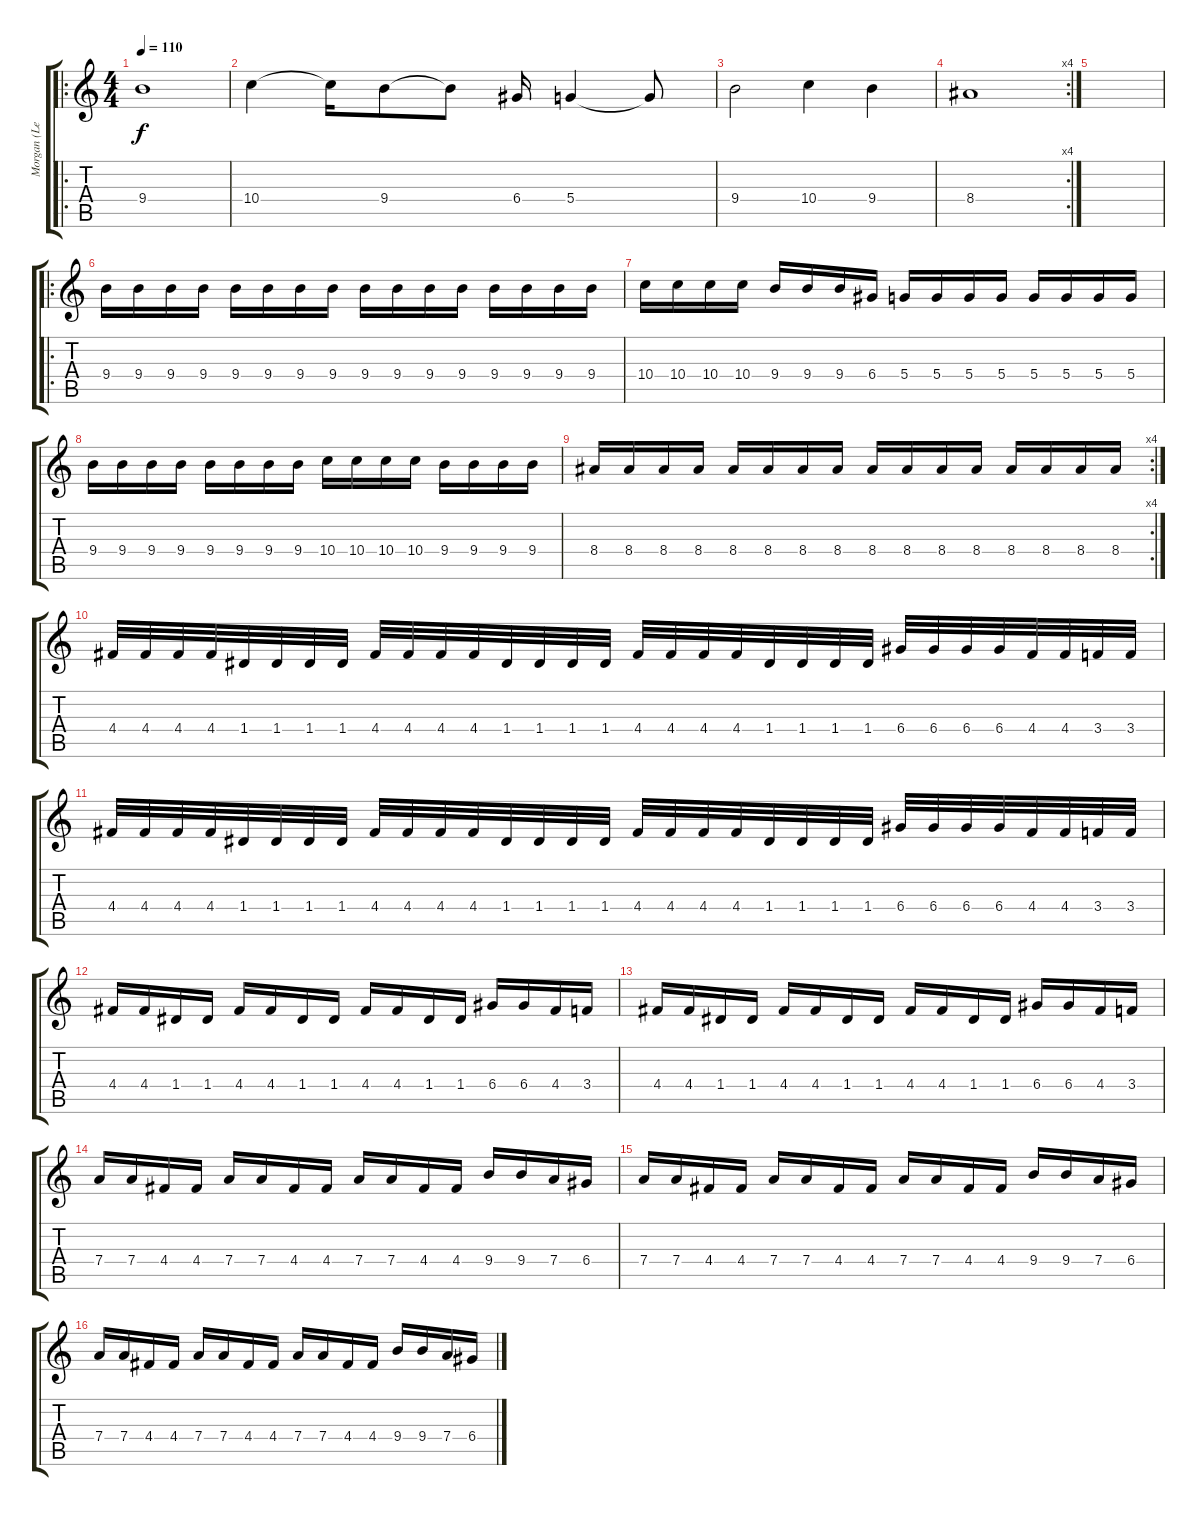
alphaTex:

\track ("Morgan (Lead)" "Morgan (Le") {instrument distortionguitar}
\staff {score tabs}
\tuning (E4 B3 G3 D3 A2 E2) {hide}
\ro
\ts (4 4)
\tempo 110
\clef g2
\ks c
9.4.1{dy f instrument distortionguitar} |
10.4.4 10.4{t}.16 9.4.8 9.4{t}.8 6.4.16 5.4.4 5.4{t}.8 |
9.4.2 10.4.4 9.4.4 |
\rc 4
8.4.1 |
|
\ro
9.4.16 9.4.16 9.4.16 9.4.16 9.4.16 9.4.16 9.4.16 9.4.16 9.4.16 9.4.16 9.4.16 9.4.16 9.4.16 9.4.16 9.4.16 9.4.16 |
10.4.16 10.4.16 10.4.16 10.4.16 9.4.16 9.4.16 9.4.16 6.4.16 5.4.16 5.4.16 5.4.16 5.4.16 5.4.16 5.4.16 5.4.16 5.4.16 |
9.4.16 9.4.16 9.4.16 9.4.16 9.4.16 9.4.16 9.4.16 9.4.16 10.4.16 10.4.16 10.4.16 10.4.16 9.4.16 9.4.16 9.4.16 9.4.16 |
\rc 4
8.4.16 8.4.16 8.4.16 8.4.16 8.4.16 8.4.16 8.4.16 8.4.16 8.4.16 8.4.16 8.4.16 8.4.16 8.4.16 8.4.16 8.4.16 8.4.16 |
4.4.32 4.4.32 4.4.32 4.4.32 1.4.32 1.4.32 1.4.32 1.4.32 4.4.32 4.4.32 4.4.32 4.4.32 1.4.32 1.4.32 1.4.32 1.4.32 4.4.32 4.4.32 4.4.32 4.4.32 1.4.32 1.4.32 1.4.32 1.4.32 6.4.32 6.4.32 6.4.32 6.4.32 4.4.32 4.4.32 3.4.32 3.4.32 |
4.4.32 4.4.32 4.4.32 4.4.32 1.4.32 1.4.32 1.4.32 1.4.32 4.4.32 4.4.32 4.4.32 4.4.32 1.4.32 1.4.32 1.4.32 1.4.32 4.4.32 4.4.32 4.4.32 4.4.32 1.4.32 1.4.32 1.4.32 1.4.32 6.4.32 6.4.32 6.4.32 6.4.32 4.4.32 4.4.32 3.4.32 3.4.32 |
4.4.16 4.4.16 1.4.16 1.4.16 4.4.16 4.4.16 1.4.16 1.4.16 4.4.16 4.4.16 1.4.16 1.4.16 6.4.16 6.4.16 4.4.16 3.4.16 |
4.4.16 4.4.16 1.4.16 1.4.16 4.4.16 4.4.16 1.4.16 1.4.16 4.4.16 4.4.16 1.4.16 1.4.16 6.4.16 6.4.16 4.4.16 3.4.16 |
7.4.16 7.4.16 4.4.16 4.4.16 7.4.16 7.4.16 4.4.16 4.4.16 7.4.16 7.4.16 4.4.16 4.4.16 9.4.16 9.4.16 7.4.16 6.4.16 |
7.4.16 7.4.16 4.4.16 4.4.16 7.4.16 7.4.16 4.4.16 4.4.16 7.4.16 7.4.16 4.4.16 4.4.16 9.4.16 9.4.16 7.4.16 6.4.16 |
7.4.16 7.4.16 4.4.16 4.4.16 7.4.16 7.4.16 4.4.16 4.4.16 7.4.16 7.4.16 4.4.16 4.4.16 9.4.16 9.4.16 7.4.16 6.4.16
